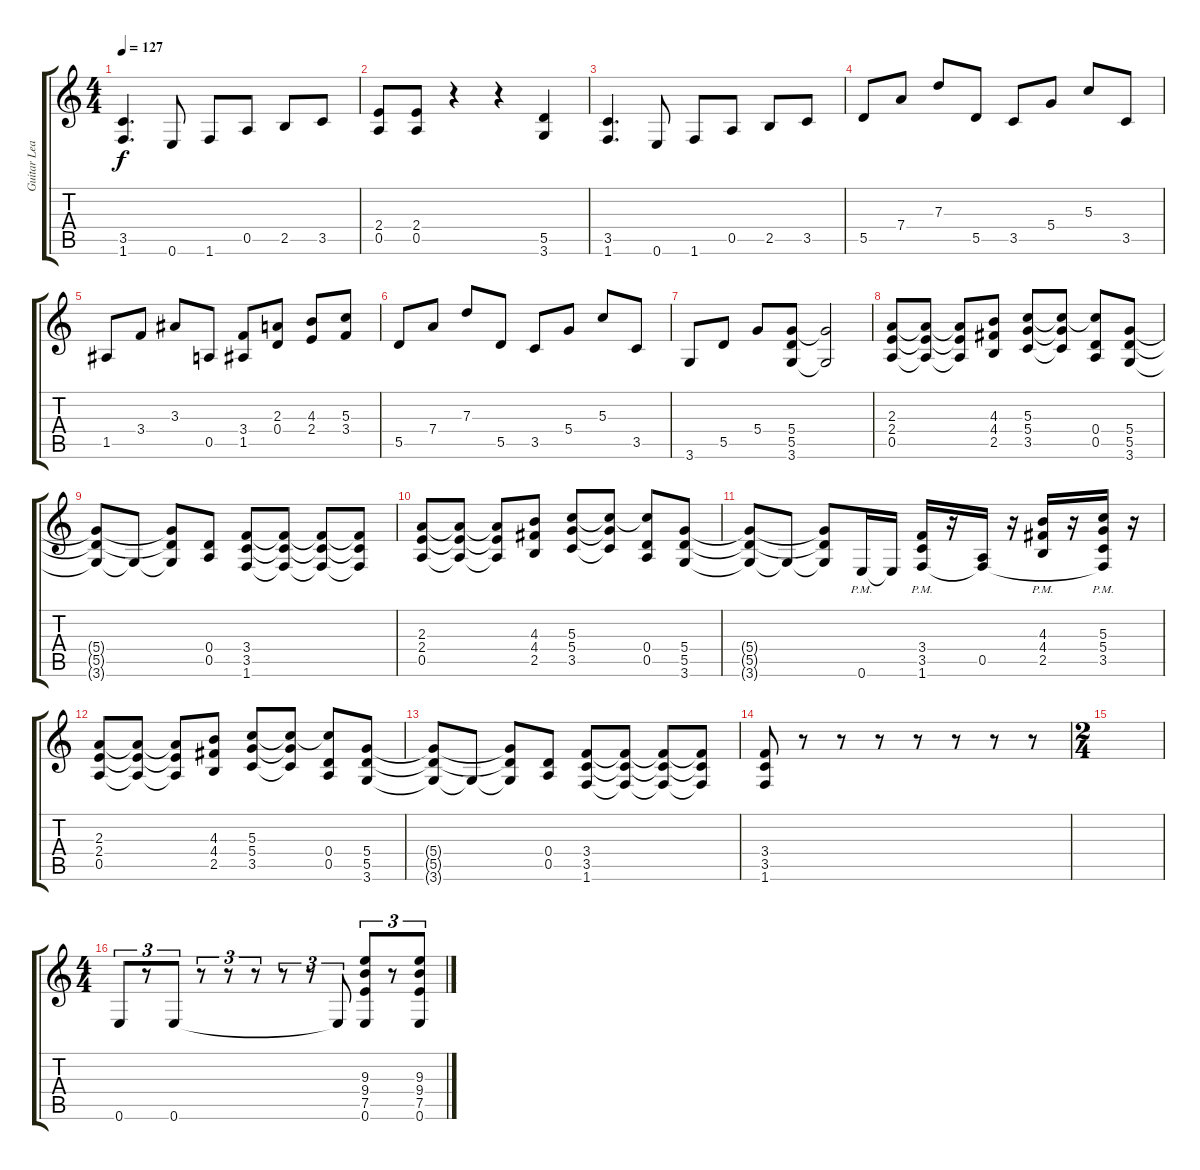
\track ("Guitar Leads" "Guitar Lea") {instrument distortionguitar}
\staff {score tabs}
\tuning (E4 B3 G3 D3 A2 E2) {hide}
\ts (4 4)
\tempo 127
\clef g2
\ks c
(3.5 1.6).4{d dy f} 0.6.8 1.6.8 0.5.8 2.5.8 3.5.8 |
(2.4 0.5).8 (2.4 0.5).8 r.4 r.4 (5.5 3.6).4 |
(3.5 1.6).4{d} 0.6.8 1.6.8 0.5.8 2.5.8 3.5.8 |
5.5.8 7.4.8 7.3.8 5.5.8 3.5.8 5.4.8 5.3.8 3.5.8 |
1.5.8 3.4.8 3.3.8 0.5.8 (3.4 1.5).8 (2.3 0.4).8 (4.3 2.4).8 (5.3 3.4).8 |
5.5.8 7.4.8 7.3.8 5.5.8 3.5.8 5.4.8 5.3.8 3.5.8 |
3.6.8 5.5.8 5.4.8 (5.4 5.5 3.6).8 (5.4{t} 3.6{t}).2 |
(2.3 2.4 0.5).8 (2.3{t} 2.4{t} 0.5{t}).8 (2.3{t} 2.4{t} 0.5{t}).8 (4.3 4.4 2.5).8 (5.3 5.4 3.5).8 (5.3{t} 5.4{t} 3.5{t}).8 (5.3{t} 0.4 0.5).8 (5.4 5.5 3.6).8 |
(5.4{t} 5.5{t} 3.6{t}).8 3.6{t}.8 (5.4{t} 5.5{t} 3.6{t}).8 (0.4 0.5).8 (3.4 3.5 1.6).8 (3.4{t} 3.5{t} 1.6{t}).8 (3.4{t} 3.5{t} 1.6{t}).8 (3.4{t} 3.5{t} 1.6{t}).8 |
(2.3 2.4 0.5).8 (2.3{t} 2.4{t} 0.5{t}).8 (2.3{t} 2.4{t} 0.5{t}).8 (4.3 4.4 2.5).8 (5.3 5.4 3.5).8 (5.3{t} 5.4{t} 3.5{t}).8 (5.3{t} 0.4 0.5).8 (5.4 5.5 3.6).8 |
(5.4{t} 5.5{t} 3.6{t}).8 3.6{t}.8 (5.4{t} 5.5{t} 3.6{t}).8 0.6{pm}.16 0.6{t}.16 (3.4 3.5 1.6{pm}).16 r.16 (0.5 1.6{t}).16 r.16 (4.3{pm} 4.4{pm} 2.5{pm}).16 r.16 (5.3{pm} 5.4{pm} 3.5{pm} 1.6{t}).16 r.16 |
(2.3 2.4 0.5).8 (2.3{t} 2.4{t} 0.5{t}).8 (2.3{t} 2.4{t} 0.5{t}).8 (4.3 4.4 2.5).8 (5.3 5.4 3.5).8 (5.3{t} 5.4{t} 3.5{t}).8 (5.3{t} 0.4 0.5).8 (5.4 5.5 3.6).8 |
(5.4{t} 5.5{t} 3.6{t}).8 3.6{t}.8 (5.4{t} 5.5{t} 3.6{t}).8 (0.4 0.5).8 (3.4 3.5 1.6).8 (3.4{t} 3.5{t} 1.6{t}).8 (3.4{t} 3.5{t} 1.6{t}).8 (3.4{t} 3.5{t} 1.6{t}).8 |
(3.4 3.5 1.6).8 r.8 r.8 r.8 r.8 r.8 r.8 r.8 |
\ts (2 4)
|
\ts (4 4)
0.6.8{tu (3 2) txt " "} r.8{tu (3 2)} 0.6.8{tu (3 2)} r.8{tu (3 2)} r.8{tu (3 2)} r.8{tu (3 2)} r.8{tu (3 2)} r.8{tu (3 2)} 0.6{t}.8{tu (3 2)} (9.3 9.4 7.5 0.6).8{tu (3 2)} r.8{tu (3 2)} (9.3 9.4 7.5 0.6).8{tu (3 2)}
